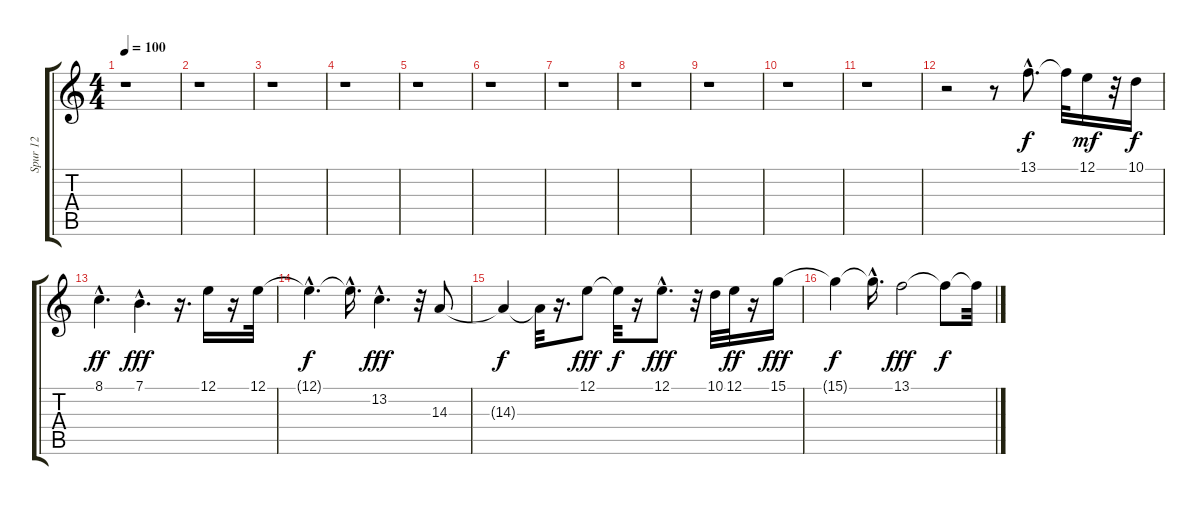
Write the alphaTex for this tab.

\track ("Spur 12" "Spur 12") {instrument accordion}
\staff {score tabs}
\tuning (E4 B3 G3 D3 A2 E2) {hide}
\ts (4 4)
\tempo 100
\clef g2
\ks c
r.1{dy f} |
r.1 |
r.1 |
r.1 |
r.1 |
r.1 |
r.1 |
r.1 |
r.1 |
r.1 |
r.1 |
r.2 r.8 13.1{hac}.8{d volume 9 instrument accordion} 13.1{t}.32 12.1.16{dy mf} r.32 10.1.16{dy f} |
8.1{hac}.4{d dy ff} 7.1{hac}.4{d dy fff} r.16{d} 12.1.16 r.16 12.1.32 |
12.1{hac t}.4{d dy f} 12.1{hac t}.16{d} 13.2{hac}.4{d dy fff} r.32 14.3.8 |
14.3{t}.4{dy f} 14.3{t}.32 r.16{d} 12.1.8{dy fff} 12.1{t}.32{dy f} r.16 12.1{hac}.8{d dy fff} r.32 10.1.32 12.1.32{dy ff} r.16 15.1.16{dy fff} |
15.1{t}.4{dy f} 15.1{hac t}.16{d} 13.1.2{dy fff} 13.1{t}.8{dy f} 13.1{t}.32
